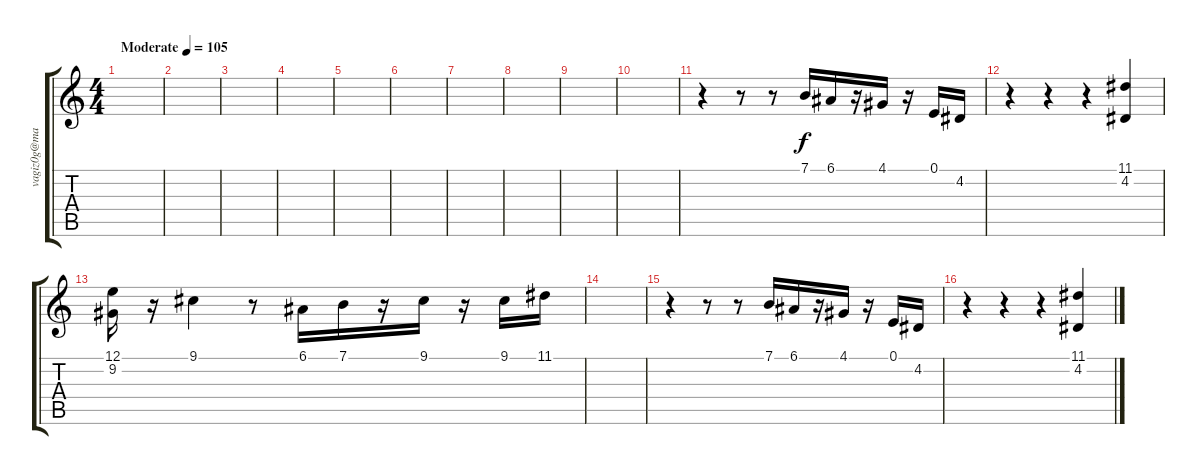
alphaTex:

\track ("" "vagiz0g@ma") {solo instrument shakuhachi}
\staff {score tabs}
\tuning (E4 B3 G3 D3 A2 E2) {hide}
\ts (4 4)
\tempo (105 "Moderate")
\clef g2
\ks c
|
|
|
|
|
|
|
|
|
|
r.4 r.8 r.8 7.1.16 6.1.16 r.16 4.1.16 r.16 0.1.16 4.2.16 |
r.4 r.4 r.4 (11.1 4.2).4 |
(12.1 9.2).16 r.16 9.1.4 r.8 6.1.16 7.1.16 r.16 9.1.16 r.16 9.1.16 11.1.16 |
|
r.4 r.8 r.8 7.1.16 6.1.16 r.16 4.1.16 r.16 0.1.16 4.2.16 |
r.4 r.4 r.4 (11.1 4.2).4
